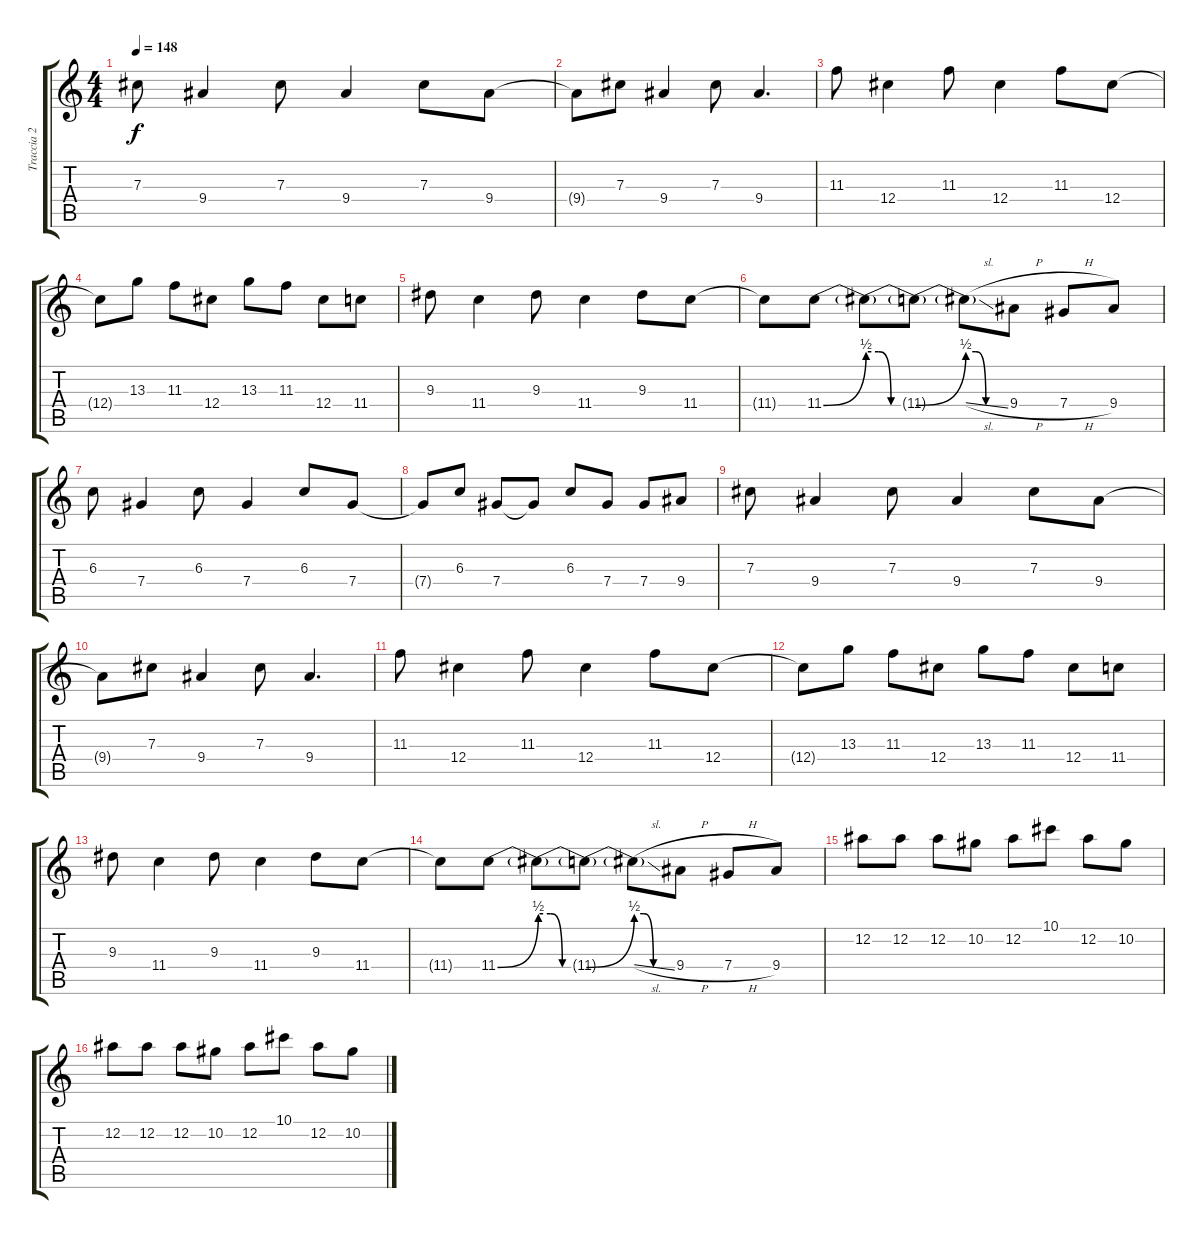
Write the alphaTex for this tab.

\track ("Traccia 2" "Traccia 2") {solo instrument distortionguitar}
\staff {score tabs}
\tuning (Eb4 Bb3 Gb3 Db3 Ab2 Db2) {hide}
\ts (4 4)
\tempo 148
\clef g2
\ks c
7.3.8{dy f} 9.4.4 7.3.8 9.4.4 7.3.8 9.4.8 |
9.4{t}.8 7.3.8 9.4.4 7.3.8 9.4.4{d} |
11.3.8 12.4.4 11.3.8 12.4.4 11.3.8 12.4.8 |
12.4{t}.8 13.3.8 11.3.8 12.4.8 13.3.8 11.3.8 12.4.8 11.4.8 |
9.3.8 11.4.4 9.3.8 11.4.4 9.3.8 11.4.8 |
11.4{t}.8 11.4{be (bend 0 0 60 2)}.8 11.4{be (custom 0 2 15 2 30 0 60 0) t}.8 11.4{be (bend 0 0 60 2) t}.8 11.4{be (custom 0 2 15 2 30 0 60 0) sl t}.8 9.4{h}.8 7.4{h}.8 9.4.8 |
6.3.8 7.4.4 6.3.8 7.4.4 6.3.8 7.4.8 |
7.4{t}.8 6.3.8 7.4.8 7.4{t}.8 6.3.8 7.4.8 7.4.8 9.4.8 |
7.3.8 9.4.4 7.3.8 9.4.4 7.3.8 9.4.8 |
9.4{t}.8 7.3.8 9.4.4 7.3.8 9.4.4{d} |
11.3.8 12.4.4 11.3.8 12.4.4 11.3.8 12.4.8 |
12.4{t}.8 13.3.8 11.3.8 12.4.8 13.3.8 11.3.8 12.4.8 11.4.8 |
9.3.8 11.4.4 9.3.8 11.4.4 9.3.8 11.4.8 |
11.4{t}.8 11.4{be (bend 0 0 60 2)}.8 11.4{be (custom 0 2 15 2 30 0 60 0) t}.8 11.4{be (bend 0 0 60 2) t}.8 11.4{be (custom 0 2 15 2 30 0 60 0) sl t}.8 9.4{h}.8 7.4{h}.8 9.4.8 |
12.2.8 12.2.8 12.2.8 10.2.8 12.2.8 10.1.8 12.2.8 10.2.8 |
12.2.8 12.2.8 12.2.8 10.2.8 12.2.8 10.1.8 12.2.8 10.2.8
